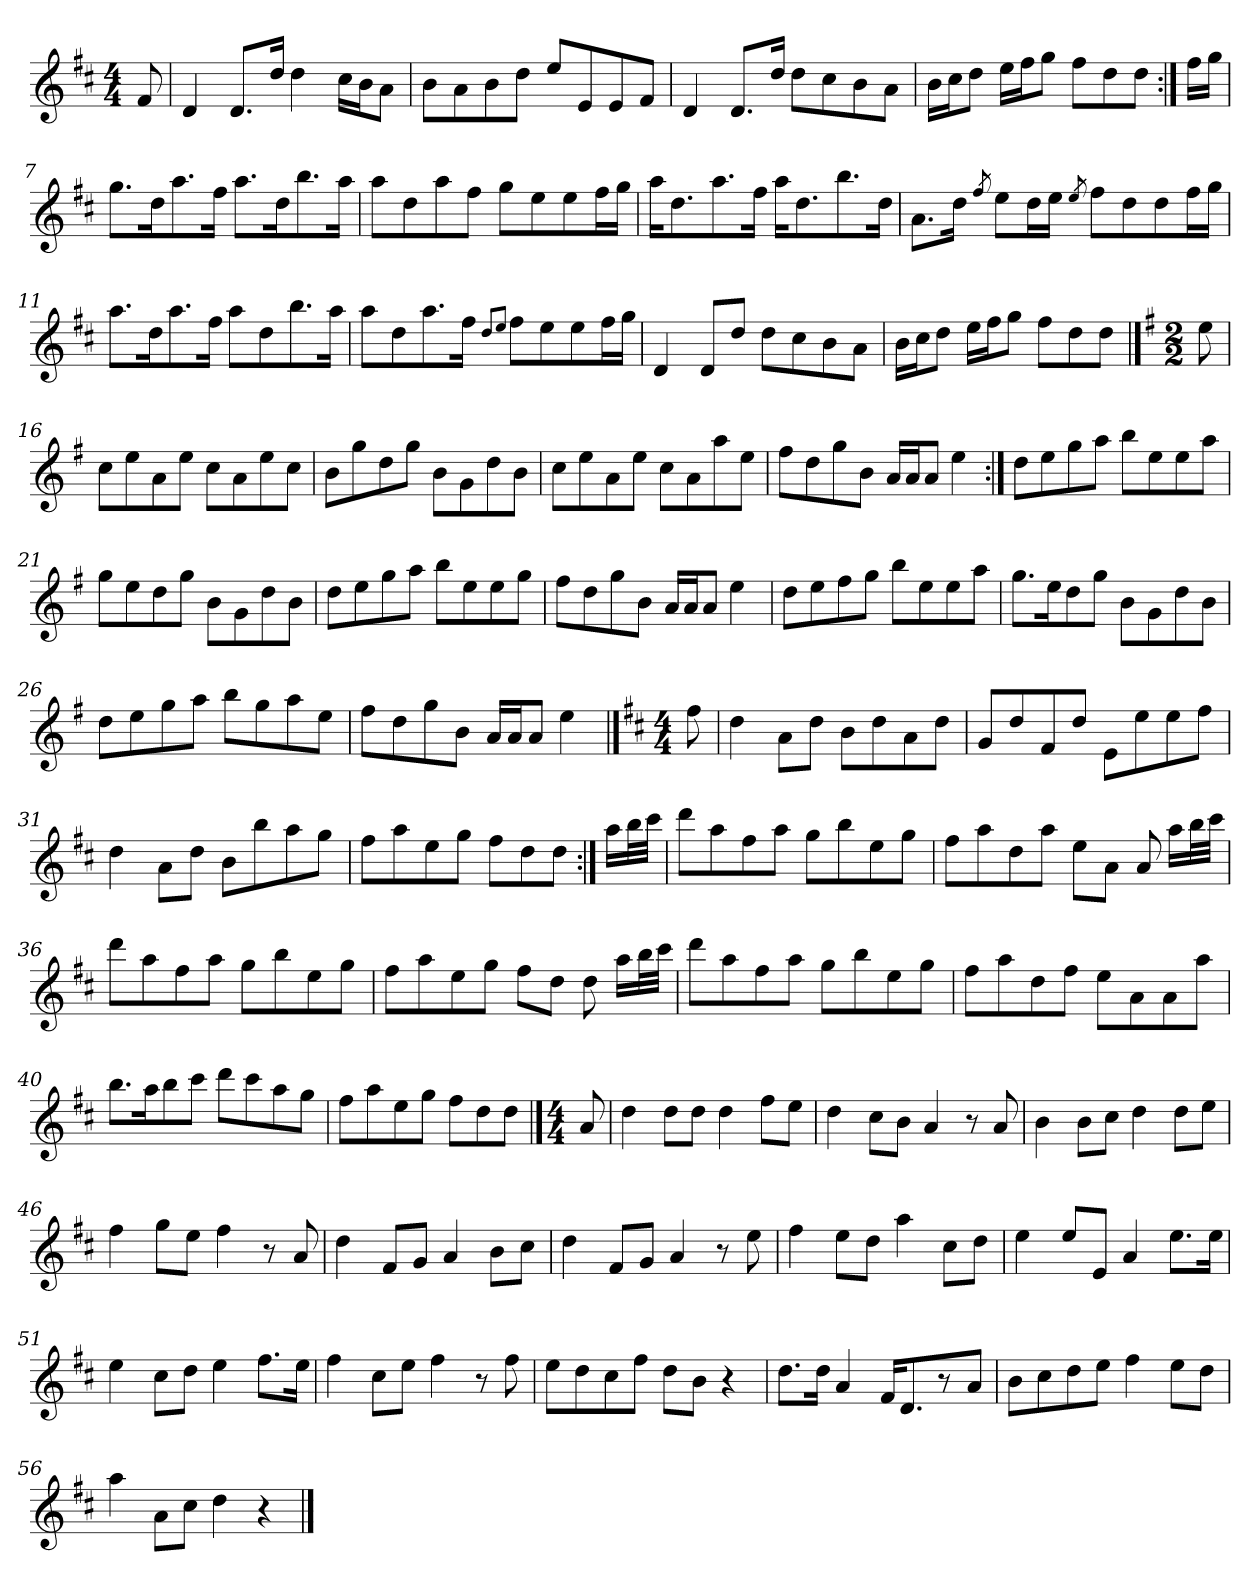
**kern
*part1
*staff1
*clefG2
*k[f#c#]
*D:
*M4/4
*MM120
=1
8f#/
=2
4d/
8.d/L
16dd/Jk
4dd\
16cc#\LL
16b\J
8a\J
=3
8b\L
8a\
8b\
8dd\J
8ee/L
8e/
8e/
8f#/J
=4
4d/
8.d/L
16dd/Jk
8dd\L
8cc#\
8b\
8a\J
=5
16b\LL
16cc#\J
8dd\J
16ee\LL
16ff#\J
8gg\J
8ff#\L
8dd\
8dd\J
!!LO:LB:g=z
=6:|!
16ff#\LL
16gg\JJ
=7
8.gg\L
16dd\K
8.aa\
16ff#\Jk
8.aa\L
16dd\K
8.bb\
16aa\Jk
=8
8aa\L
8dd\
8aa\
8ff#\J
8gg\L
8ee\
8ee\
16ff#\L
16gg\JJ
=9
16aa\KL
8.dd\
8.aa\
16ff#\Jk
16aa\KL
8.dd\
8.bb\
16dd\Jk
=10
8.a\L
16dd\Jk
8qff#/
8ee\L
16dd\L
16ee\JJ
8qee/
8ff#\L
8dd\
8dd\
16ff#\L
16gg\JJ
!!LO:LB:g=z
=11
8.aa\L
16dd\K
8.aa\
16ff#\Jk
8aa\L
8dd\
8.bb\
16aa\Jk
=12
8aa\L
8dd\
8.aa\
16ff#\Jk
8qdd/L
8qee/J
8ff#\L
8ee\
8ee\
16ff#\L
16gg\JJ
=13
4d/
8d/L
8dd/J
8dd\L
8cc#\
8b\
8a\J
=14
16b\LL
16cc#\J
8dd\J
16ee\LL
16ff#\J
8gg\J
8ff#\L
8dd\
8dd\J
==15
*k[f#]
*e:
*M2/2
*MM170
8ee\
!!LO:LB:g=z
=16
8cc\L
8ee\
8a\
8ee\J
8cc\L
8a\
8ee\
8cc\J
=17
8b\L
8gg\
8dd\
8gg\J
8b\L
8g\
8dd\
8b\J
=18
8cc\L
8ee\
8a\
8ee\J
8cc\L
8a\
8aa\
8ee\J
=19
8ff#\L
8dd\
8gg\
8b\J
16a/LL
16a/J
8a/J
4ee\
=20:|!
8dd\L
8ee\
8gg\
8aa\J
8bb\L
8ee\
8ee\
8aa\J
!!LO:LB:g=z
=21
8gg\L
8ee\
8dd\
8gg\J
8b\L
8g\
8dd\
8b\J
=22
8dd\L
8ee\
8gg\
8aa\J
8bb\L
8ee\
8ee\
8gg\J
=23
8ff#\L
8dd\
8gg\
8b\J
16a/LL
16a/J
8a/J
4ee\
!!LO:LB:g=z
=24
8dd\L
8ee\
8ff#\
8gg\J
8bb\L
8ee\
8ee\
8aa\J
=25
8.gg\L
16ee\K
8dd\
8gg\J
8b\L
8g\
8dd\
8b\J
=26
8dd\L
8ee\
8gg\
8aa\J
8bb\L
8gg\
8aa\
8ee\J
=27
8ff#\L
8dd\
8gg\
8b\J
16a/LL
16a/J
8a/J
4ee\
==28
*k[f#c#]
*D:
*M4/4
*MM180
8ff#\
=29
4dd\
8a\L
8dd\J
8b\L
8dd\
8a\
8dd\J
!!LO:LB:g=z
=30
8g/L
8dd/
8f#/
8dd/J
8e\L
8ee\
8ee\
8ff#\J
=31
4dd\
8a\L
8dd\J
8b\L
8bb\
8aa\
8gg\J
=32
8ff#\L
8aa\
8ee\
8gg\J
8ff#\L
8dd\
8dd\J
=33:|!
16aa\LL
32bb\L
32ccc#\JJJ
=34
8ddd\L
8aa\
8ff#\
8aa\J
8gg\L
8bb\
8ee\
8gg\J
!!LO:LB:g=z
=35
8ff#\L
8aa\
8dd\
8aa\J
8ee\L
8a\J
8a/
16aa\LL
32bb\L
32ccc#\JJJ
=36
8ddd\L
8aa\
8ff#\
8aa\J
8gg\L
8bb\
8ee\
8gg\J
=37
8ff#\L
8aa\
8ee\
8gg\J
8ff#\L
8dd\J
8dd\
16aa\LL
32bb\L
32ccc#\JJJ
!!LO:LB:g=z
=38
8ddd\L
8aa\
8ff#\
8aa\J
8gg\L
8bb\
8ee\
8gg\J
=39
8ff#\L
8aa\
8dd\
8ff#\J
8ee\L
8a\
8a\
8aa\J
=40
8.bb\L
16aa\K
8bb\
8ccc#\J
8ddd\L
8ccc#\
8aa\
8gg\J
=41
8ff#\L
8aa\
8ee\
8gg\J
8ff#\L
8dd\
8dd\J
==42
*M4/4
*MM120
8a/
=43
4dd\
8dd\L
8dd\J
4dd\
8ff#\L
8ee\J
!!LO:LB:g=z
=44
4dd\
8cc#\L
8b\J
4a/
8r
8a/
=45
4b\
8b\L
8cc#\J
4dd\
8dd\L
8ee\J
=46
4ff#\
8gg\L
8ee\J
4ff#\
8r
8a/
=47
4dd\
8f#/L
8g/J
4a/
8b\L
8cc#\J
=48
4dd\
8f#/L
8g/J
4a/
8r
8ee\
=49
4ff#\
8ee\L
8dd\J
4aa\
8cc#\L
8dd\J
!!LO:PB:g=z
=50
4ee\
8ee/L
8e/J
4a/
8.ee\L
16ee\Jk
=51
4ee\
8cc#\L
8dd\J
4ee\
8.ff#\L
16ee\Jk
=52
4ff#\
8cc#\L
8ee\J
4ff#\
8r
8ff#\
=53
8ee\L
8dd\
8cc#\
8ff#\J
8dd\L
8b\J
4r
=54
8.dd\L
16dd\Jk
4a/
16f#/KL
8.d/
8r
8a/J
=55
8b\L
8cc#\
8dd\
8ee\J
4ff#\
8ee\L
8dd\J
!!LO:LB:g=z
=56
4aa\
8a\L
8cc#\J
4dd\
4r
==
*-
